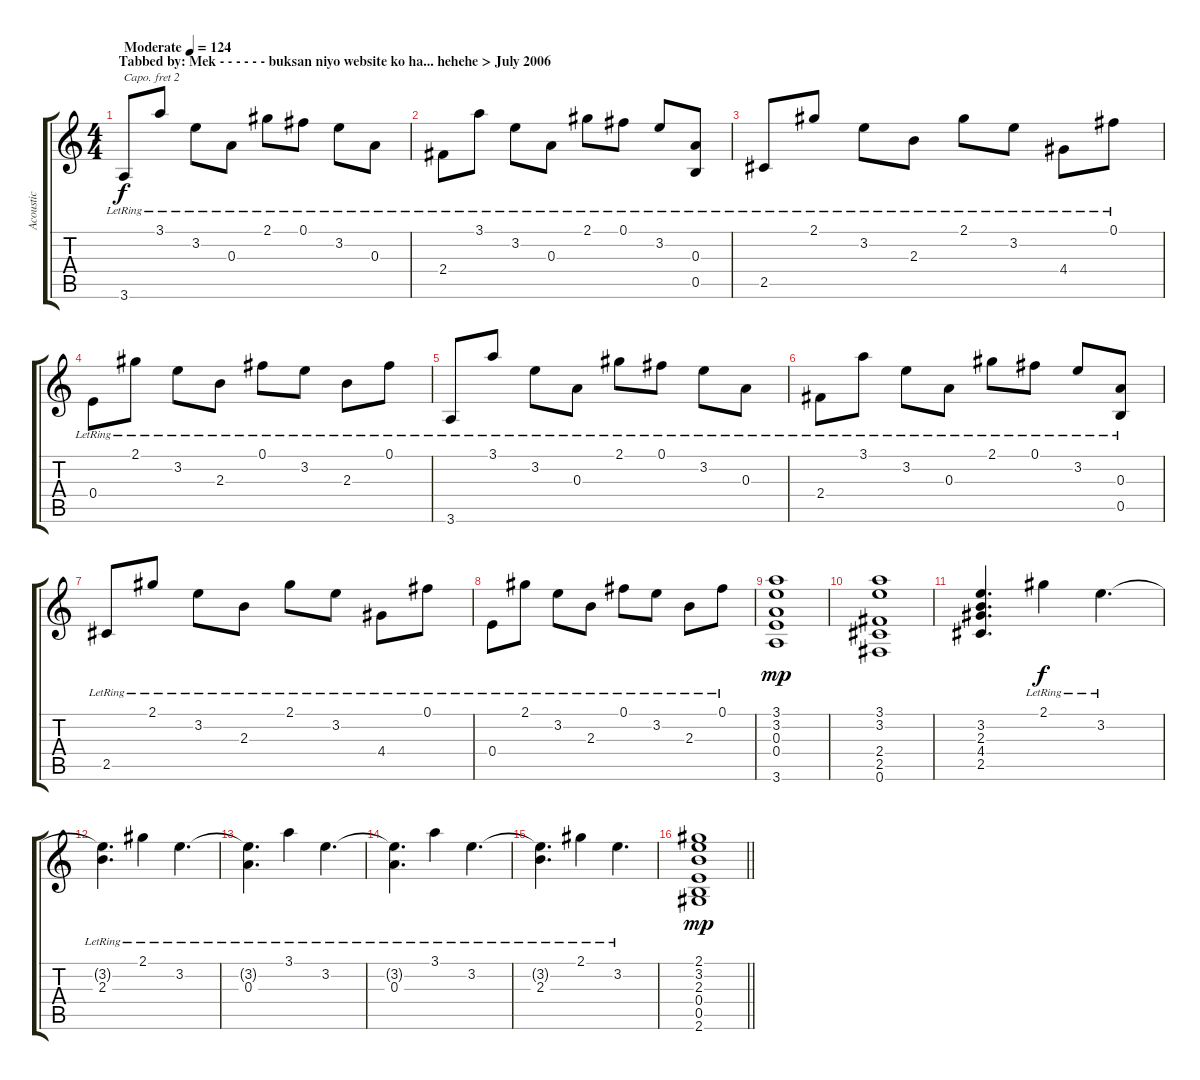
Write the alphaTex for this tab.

\track ("Acoustic" "Acoustic") {instrument acousticguitarsteel}
\staff {score tabs}
\capo 2
\tuning (E4 B3 G3 D3 A2 E2) {hide}
\ts (4 4)
\section ("" "Tabbed by: Mek - - - - - - buksan niyo website ko ha... hehehe > July 2006")
\tempo (124 "Moderate")
\clef g2
\ks c
3.6{lr}.8{dy f instrument acousticguitarsteel} 3.1{lr}.8 3.2{lr}.8 0.3{lr}.8 2.1{lr}.8 0.1{lr}.8 3.2{lr}.8 0.3{lr}.8 |
2.4{lr}.8 3.1{lr}.8 3.2{lr}.8 0.3{lr}.8 2.1{lr}.8 0.1{lr}.8 3.2{lr}.8 (0.3{lr} 0.5).8 |
2.5{lr}.8 2.1{lr}.8 3.2{lr}.8 2.3{lr}.8 2.1{lr}.8 3.2{lr}.8 4.4{lr}.8 0.1{lr}.8 |
0.4{lr}.8 2.1{lr}.8 3.2{lr}.8 2.3{lr}.8 0.1{lr}.8 3.2{lr}.8 2.3{lr}.8 0.1{lr}.8 |
3.6{lr}.8 3.1{lr}.8 3.2{lr}.8 0.3{lr}.8 2.1{lr}.8 0.1{lr}.8 3.2{lr}.8 0.3{lr}.8 |
2.4{lr}.8 3.1{lr}.8 3.2{lr}.8 0.3{lr}.8 2.1{lr}.8 0.1{lr}.8 3.2{lr}.8 (0.3{lr} 0.5).8 |
2.5{lr}.8 2.1{lr}.8 3.2{lr}.8 2.3{lr}.8 2.1{lr}.8 3.2{lr}.8 4.4{lr}.8 0.1{lr}.8 |
0.4{lr}.8 2.1{lr}.8 3.2{lr}.8 2.3{lr}.8 0.1{lr}.8 3.2{lr}.8 2.3{lr}.8 0.1{lr}.8 |
(3.1 3.2 0.3 0.4 3.6).1{dy mp} |
(3.1 3.2 2.4 2.5 0.6).1 |
(3.2 2.3 4.4 2.5).4{d} 2.1{lr}.4{dy f} 3.2{lr}.4{d} |
(3.2{t} 2.3{lr}).4{d} 2.1{lr}.4 3.2{lr}.4{d} |
(3.2{t} 0.3{lr}).4{d} 3.1{lr}.4 3.2{lr}.4{d} |
(3.2{t} 0.3{lr}).4{d} 3.1{lr}.4 3.2{lr}.4{d} |
(3.2{t} 2.3{lr}).4{d} 2.1{lr}.4 3.2{lr}.4{d} |
\barLineRight lightlight
(2.1 3.2 2.3 0.4 0.5 2.6).1{dy mp}
